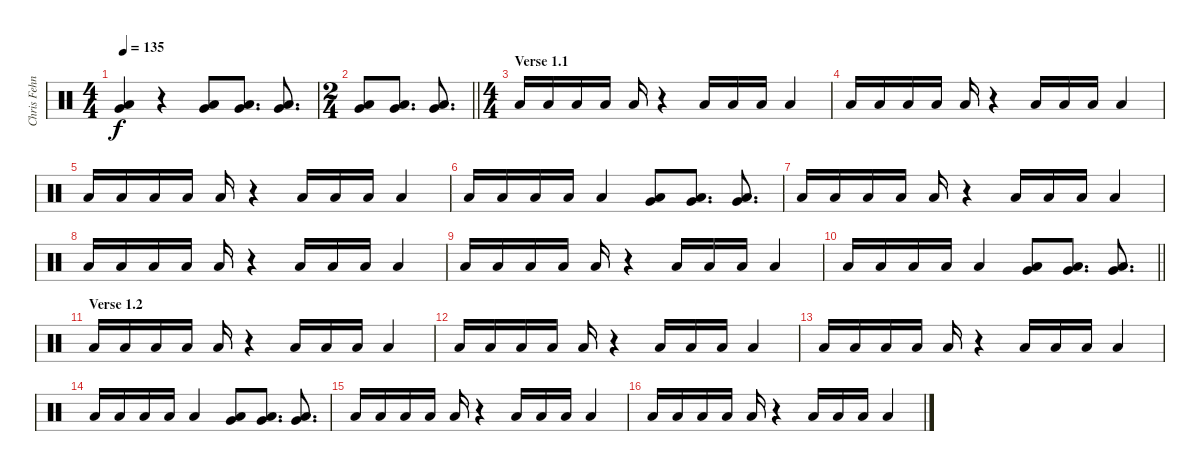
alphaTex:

\track ("Chris Fehn" "Chris Fehn") {instrument percussion}
\staff {score}
\articulation defaults
\ts (4 4)
\tempo 135
\clef neutral
\ks c
("Very Low Tom (hit)" "Low Floor Tom (hit)").4{dy f} r.4 ("Very Low Tom (hit)" "Low Floor Tom (hit)").8 ("Very Low Tom (hit)" "Low Floor Tom (hit)").8{d} ("Very Low Tom (hit)" "Low Floor Tom (hit)").8{d} |
\ts (2 4)
\barLineRight lightlight
("Very Low Tom (hit)" "Low Floor Tom (hit)").8 ("Very Low Tom (hit)" "Low Floor Tom (hit)").8{d} ("Very Low Tom (hit)" "Low Floor Tom (hit)").8{d} |
\ts (4 4)
\section ("" "Verse 1.1")
"Low Floor Tom (hit)".16 "Low Floor Tom (hit)".16 "Low Floor Tom (hit)".16 "Low Floor Tom (hit)".16 "Low Floor Tom (hit)".16 r.4 "Low Floor Tom (hit)".16 "Low Floor Tom (hit)".16 "Low Floor Tom (hit)".16 "Low Floor Tom (hit)".4 |
"Low Floor Tom (hit)".16 "Low Floor Tom (hit)".16 "Low Floor Tom (hit)".16 "Low Floor Tom (hit)".16 "Low Floor Tom (hit)".16 r.4 "Low Floor Tom (hit)".16 "Low Floor Tom (hit)".16 "Low Floor Tom (hit)".16 "Low Floor Tom (hit)".4 |
"Low Floor Tom (hit)".16 "Low Floor Tom (hit)".16 "Low Floor Tom (hit)".16 "Low Floor Tom (hit)".16 "Low Floor Tom (hit)".16 r.4 "Low Floor Tom (hit)".16 "Low Floor Tom (hit)".16 "Low Floor Tom (hit)".16 "Low Floor Tom (hit)".4 |
"Low Floor Tom (hit)".16 "Low Floor Tom (hit)".16 "Low Floor Tom (hit)".16 "Low Floor Tom (hit)".16 "Low Floor Tom (hit)".4 ("Very Low Tom (hit)" "Low Floor Tom (hit)").8 ("Very Low Tom (hit)" "Low Floor Tom (hit)").8{d} ("Very Low Tom (hit)" "Low Floor Tom (hit)").8{d} |
"Low Floor Tom (hit)".16 "Low Floor Tom (hit)".16 "Low Floor Tom (hit)".16 "Low Floor Tom (hit)".16 "Low Floor Tom (hit)".16 r.4 "Low Floor Tom (hit)".16 "Low Floor Tom (hit)".16 "Low Floor Tom (hit)".16 "Low Floor Tom (hit)".4 |
"Low Floor Tom (hit)".16 "Low Floor Tom (hit)".16 "Low Floor Tom (hit)".16 "Low Floor Tom (hit)".16 "Low Floor Tom (hit)".16 r.4 "Low Floor Tom (hit)".16 "Low Floor Tom (hit)".16 "Low Floor Tom (hit)".16 "Low Floor Tom (hit)".4 |
"Low Floor Tom (hit)".16 "Low Floor Tom (hit)".16 "Low Floor Tom (hit)".16 "Low Floor Tom (hit)".16 "Low Floor Tom (hit)".16 r.4 "Low Floor Tom (hit)".16 "Low Floor Tom (hit)".16 "Low Floor Tom (hit)".16 "Low Floor Tom (hit)".4 |
\barLineRight lightlight "Low Floor Tom (hit)".16 "Low Floor Tom (hit)".16 "Low Floor Tom (hit)".16 "Low Floor Tom (hit)".16 "Low Floor Tom (hit)".4
("Very Low Tom (hit)" "Low Floor Tom (hit)").8 ("Very Low Tom (hit)" "Low Floor Tom (hit)").8{d} ("Very Low Tom (hit)" "Low Floor Tom (hit)").8{d} |
\section ("" "Verse 1.2")
"Low Floor Tom (hit)".16 "Low Floor Tom (hit)".16 "Low Floor Tom (hit)".16 "Low Floor Tom (hit)".16 "Low Floor Tom (hit)".16 r.4 "Low Floor Tom (hit)".16 "Low Floor Tom (hit)".16 "Low Floor Tom (hit)".16 "Low Floor Tom (hit)".4 |
"Low Floor Tom (hit)".16 "Low Floor Tom (hit)".16 "Low Floor Tom (hit)".16 "Low Floor Tom (hit)".16 "Low Floor Tom (hit)".16 r.4 "Low Floor Tom (hit)".16 "Low Floor Tom (hit)".16 "Low Floor Tom (hit)".16 "Low Floor Tom (hit)".4 |
"Low Floor Tom (hit)".16 "Low Floor Tom (hit)".16 "Low Floor Tom (hit)".16 "Low Floor Tom (hit)".16 "Low Floor Tom (hit)".16 r.4 "Low Floor Tom (hit)".16 "Low Floor Tom (hit)".16 "Low Floor Tom (hit)".16 "Low Floor Tom (hit)".4 |
"Low Floor Tom (hit)".16 "Low Floor Tom (hit)".16 "Low Floor Tom (hit)".16 "Low Floor Tom (hit)".16 "Low Floor Tom (hit)".4 ("Very Low Tom (hit)" "Low Floor Tom (hit)").8 ("Very Low Tom (hit)" "Low Floor Tom (hit)").8{d} ("Very Low Tom (hit)" "Low Floor Tom (hit)").8{d} |
"Low Floor Tom (hit)".16 "Low Floor Tom (hit)".16 "Low Floor Tom (hit)".16 "Low Floor Tom (hit)".16 "Low Floor Tom (hit)".16 r.4 "Low Floor Tom (hit)".16 "Low Floor Tom (hit)".16 "Low Floor Tom (hit)".16 "Low Floor Tom (hit)".4 |
"Low Floor Tom (hit)".16 "Low Floor Tom (hit)".16 "Low Floor Tom (hit)".16 "Low Floor Tom (hit)".16 "Low Floor Tom (hit)".16 r.4 "Low Floor Tom (hit)".16 "Low Floor Tom (hit)".16 "Low Floor Tom (hit)".16 "Low Floor Tom (hit)".4
